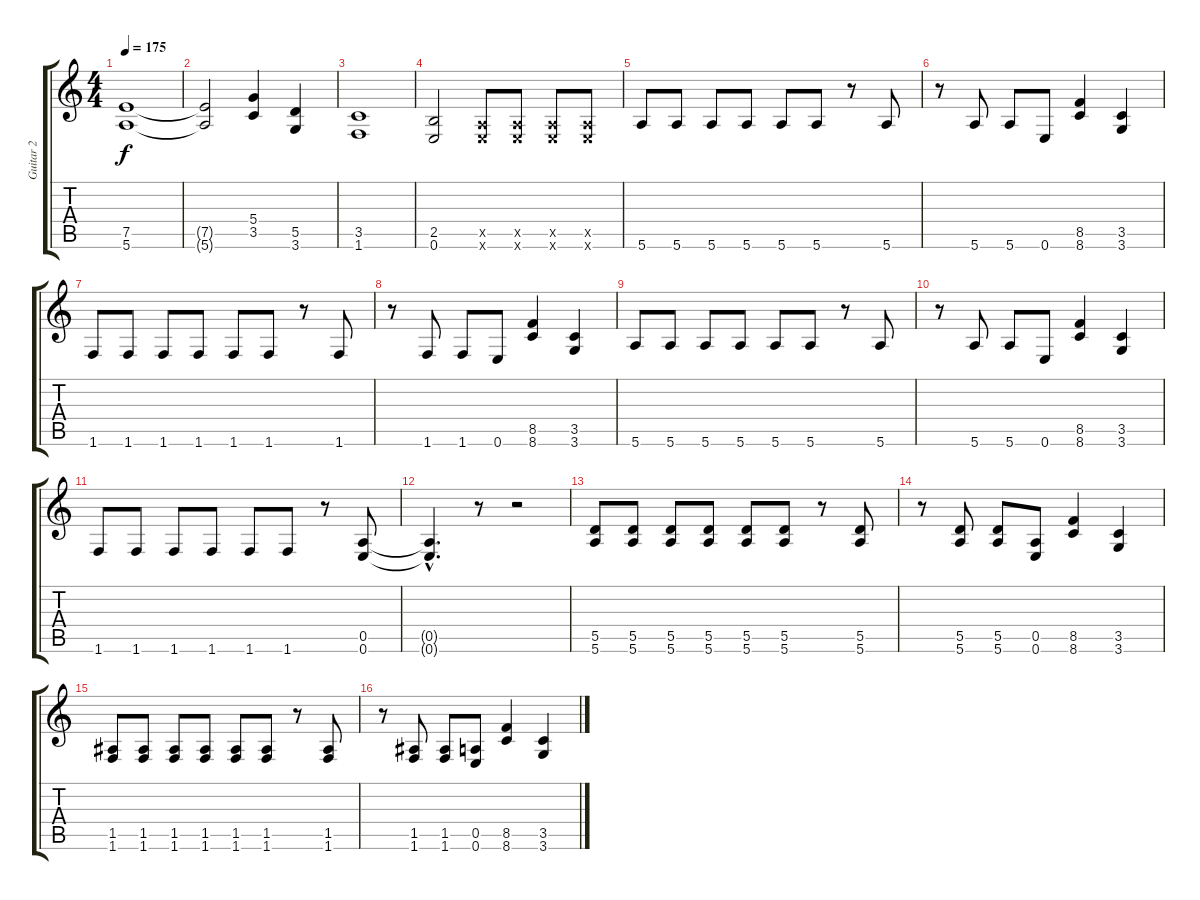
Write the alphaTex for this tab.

\track ("Guitar 2" "Guitar 2") {instrument distortionguitar}
\staff {score tabs}
\tuning (E4 B3 G3 D3 A2 E2) {hide}
\ts (4 4)
\tempo 175
\clef g2
\ks c
(7.5 5.6).1{dy f} |
(7.5{t} 5.6{t}).2 (5.4 3.5).4 (5.5 3.6).4 |
(3.5 1.6).1 |
(2.5 0.6).2 (0.5{x} 0.6{x}).8 (0.5{x} 0.6{x}).8 (0.5{x} 0.6{x}).8 (0.5{x} 0.6{x}).8 |
5.6.8 5.6.8 5.6.8 5.6.8 5.6.8 5.6.8 r.8 5.6.8 |
r.8 5.6.8 5.6.8 0.6.8 (8.5 8.6).4 (3.5 3.6).4 |
1.6.8 1.6.8 1.6.8 1.6.8 1.6.8 1.6.8 r.8 1.6.8 |
r.8 1.6.8 1.6.8 0.6.8 (8.5 8.6).4 (3.5 3.6).4 |
5.6.8 5.6.8 5.6.8 5.6.8 5.6.8 5.6.8 r.8 5.6.8 |
r.8 5.6.8 5.6.8 0.6.8 (8.5 8.6).4 (3.5 3.6).4 |
1.6.8 1.6.8 1.6.8 1.6.8 1.6.8 1.6.8 r.8 (0.5 0.6).8 |
(0.5{hac t} 0.6{hac t}).4{d} r.8 r.2 |
(5.5 5.6).8 (5.5 5.6).8 (5.5 5.6).8 (5.5 5.6).8 (5.5 5.6).8 (5.5 5.6).8 r.8 (5.5 5.6).8 |
r.8 (5.5 5.6).8 (5.5 5.6).8 (0.5 0.6).8 (8.5 8.6).4 (3.5 3.6).4 |
(1.5 1.6).8 (1.5 1.6).8 (1.5 1.6).8 (1.5 1.6).8 (1.5 1.6).8 (1.5 1.6).8 r.8 (1.5 1.6).8 |
r.8 (1.5 1.6).8 (1.5 1.6).8 (0.5 0.6).8 (8.5 8.6).4 (3.5 3.6).4
